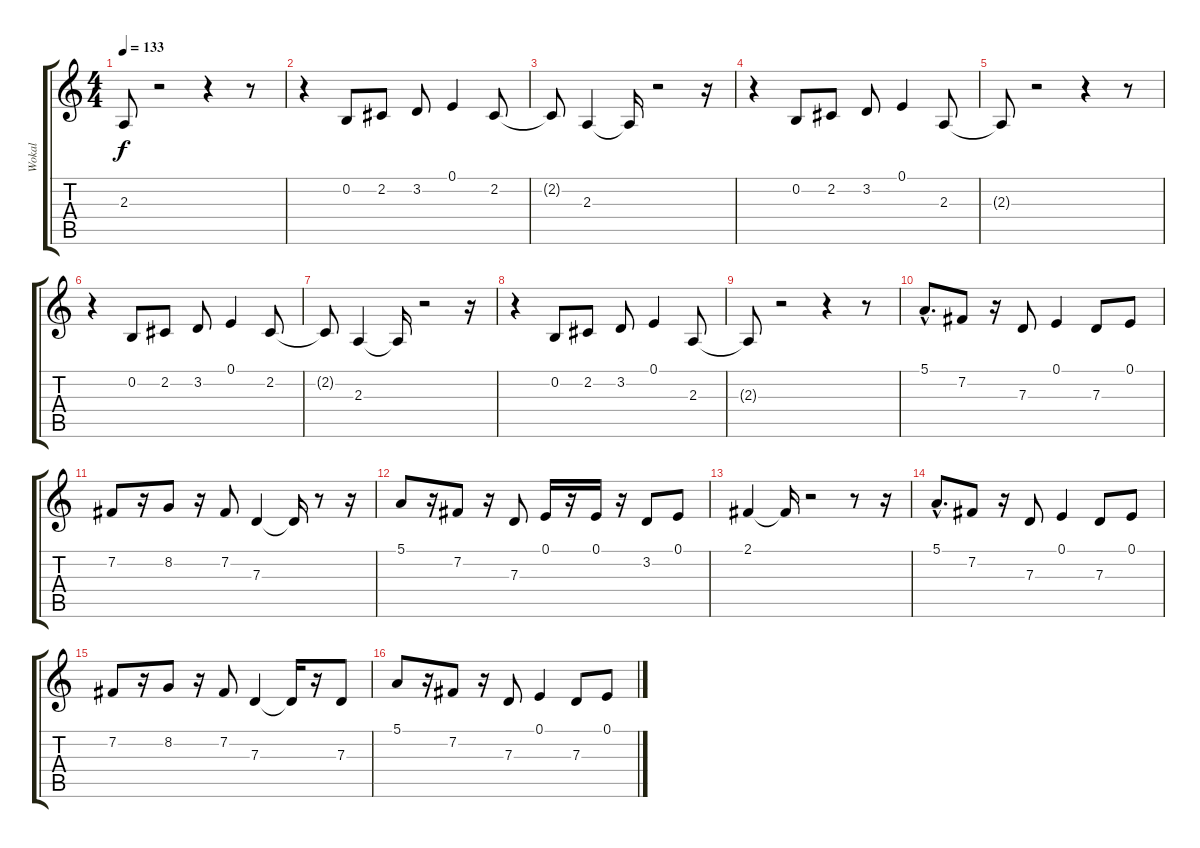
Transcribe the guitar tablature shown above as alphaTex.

\track ("Wokal" "Wokal") {instrument fx4atmosphere}
\staff {score tabs}
\tuning (E4 B3 G3 D3 A2 E2) {hide}
\ts (4 4)
\tempo 133
\clef g2
\ks c
2.3{t}.8{dy f} r.2 r.4 r.8 |
r.4 0.2.8 2.2.8 3.2.8 0.1.4 2.2.8 |
2.2{t}.8 2.3.4 2.3{t}.16 r.2 r.16 |
r.4 0.2.8 2.2.8 3.2.8 0.1.4 2.3.8 |
2.3{t}.8 r.2 r.4 r.8 |
r.4 0.2.8 2.2.8 3.2.8 0.1.4 2.2.8 |
2.2{t}.8 2.3.4 2.3{t}.16 r.2 r.16 |
r.4 0.2.8 2.2.8 3.2.8 0.1.4 2.3.8 |
2.3{t}.8 r.2 r.4 r.8 |
5.1{hac}.8{d} 7.2.8 r.16 7.3.8 0.1.4 7.3.8 0.1.8 |
7.2.8 r.16 8.2.8 r.16 7.2.8 7.3.4 7.3{t}.16 r.8 r.16 |
5.1.8 r.16 7.2.8 r.16 7.3.8 0.1.16 r.16 0.1.16 r.16 3.2.8 0.1.8 |
2.1.4 2.1{t}.16 r.2 r.8 r.16 |
5.1{hac}.8{d} 7.2.8 r.16 7.3.8 0.1.4 7.3.8 0.1.8 |
7.2.8 r.16 8.2.8 r.16 7.2.8 7.3.4 7.3{t}.16 r.16 7.3.8 |
5.1.8 r.16 7.2.8 r.16 7.3.8 0.1.4 7.3.8 0.1.8
